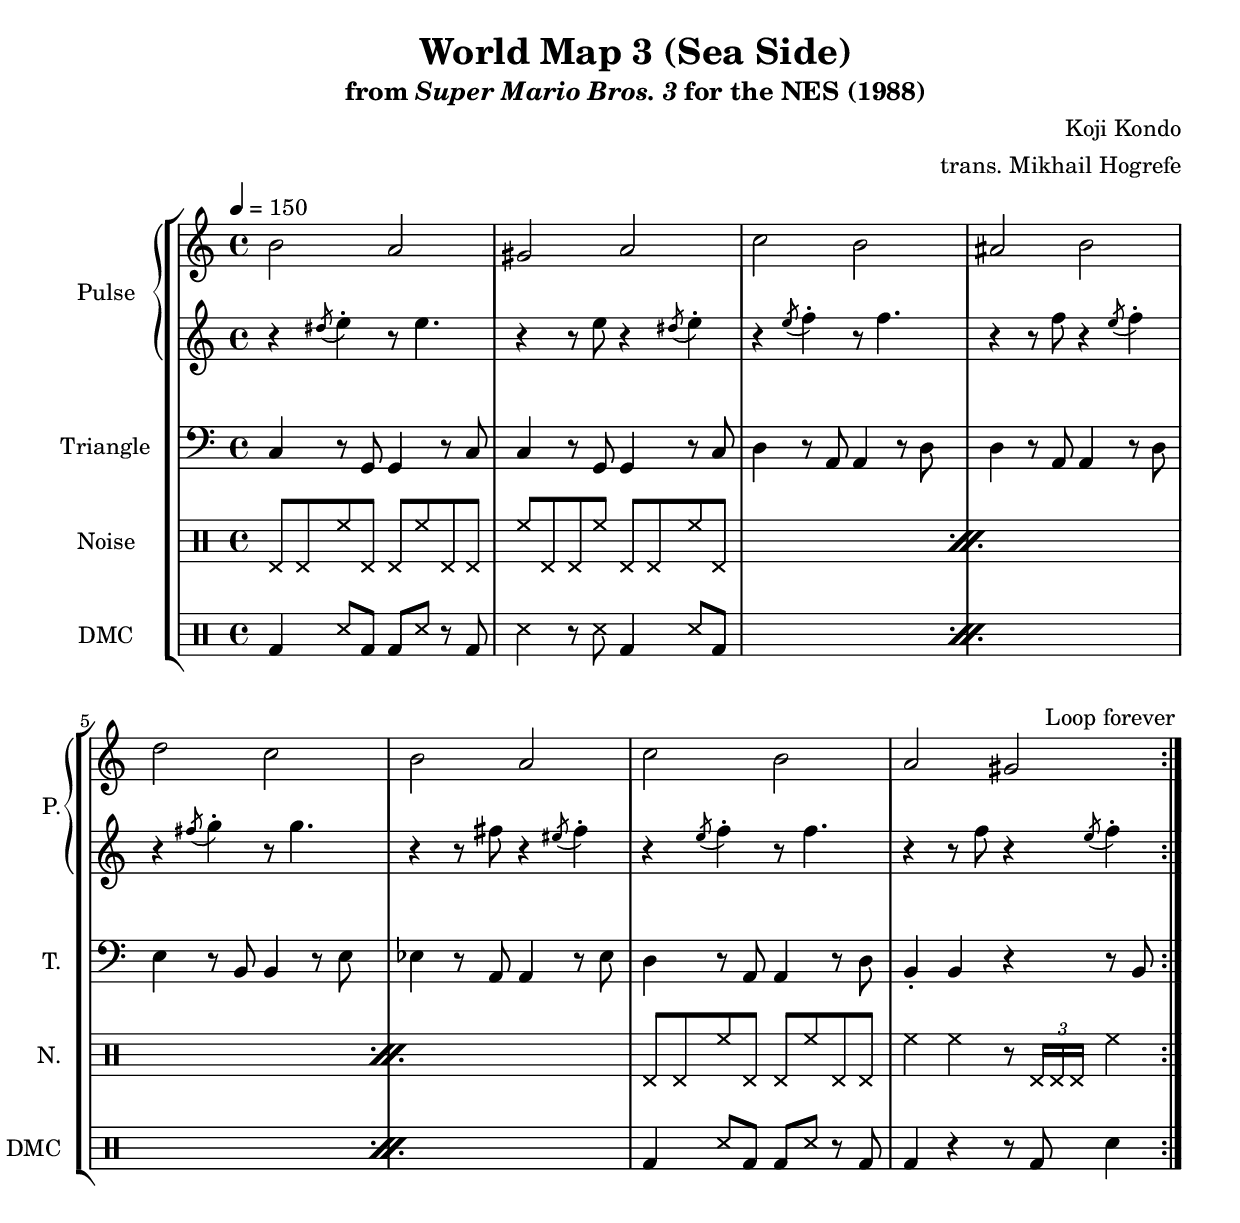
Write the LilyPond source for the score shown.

\version "2.22.0"

\paper {
  left-margin = 0.6\in
}

\book {
    \header {
        title = "World Map 3 (Sea Side)"
        subtitle = \markup { "from" {\italic "Super Mario Bros. 3"} "for the NES (1988)" }
        composer = "Koji Kondo"
        arranger = "trans. Mikhail Hogrefe"
    }

    \score {
        {
            \new StaffGroup <<
                \new GrandStaff <<
                    \set GrandStaff.instrumentName = "Pulse"
                    \set GrandStaff.shortInstrumentName = "P."
                    \new Staff \relative c'' {
\tempo 4 = 150
                        \repeat volta 2 {
b2 a |
gis2 a |
c2 b |
ais2 b |
d2 c |
b2 a |
c2 b |
a2 gis |
                        }
\once \override Score.RehearsalMark.self-alignment-X = #RIGHT
\mark \markup { \fontsize #-2 "Loop forever" }
                    }

                    \new Staff \relative c'' {
r4 \acciaccatura dis8 e4-. r8 e4. |
r4 r8 e r4 \acciaccatura dis8 e4-. |
r4 \acciaccatura e8 f4-. r8 f4. |
r4 r8 f r4 \acciaccatura e8 f4-. |
r4 \acciaccatura fis8 g4-. r8 g4. |
r4 r8 fis r4 \acciaccatura eis8 fis4-. |
r4 \acciaccatura e8 f4-. r8 f4. |
r4 r8 f r4 \acciaccatura e8 f4-. |
                    }
                >>

                \new Staff \relative c {
                    \set Staff.instrumentName = "Triangle"
                    \set Staff.shortInstrumentName = "T."
\clef bass
c4 r8 g g4 r8 c |
c4 r8 g g4 r8 c |
d4 r8 a a4 r8 d |
d4 r8 a a4 r8 d |
e4 r8 b b4 r8 e |
ees4 r8 a, a4 r8 ees' |
d4 r8 a a4 r8 d |
b4-. b r r8 b |
                }

                \new DrumStaff {
                    \drummode {
                        \set Staff.instrumentName="Noise"
                        \set Staff.shortInstrumentName="N."
                        \repeat percent 3 {
hhp8 hhp hh hhp hhp hh hhp hhp |
hh8 hhp hhp hh hhp hhp hh hhp |
                        }
hhp8 hhp hh hhp hhp hh hhp hhp |
hh4 hh r8 \tuplet 3/2 { hhp16 hhp hhp } hh4 |
                    }
                }

                \new DrumStaff {
                    \drummode {
                        \set Staff.instrumentName="DMC"
                        \set Staff.shortInstrumentName="DMC"
                        \repeat percent 3 {
bd4 ss8 bd bd ss r bd |
ss4 r8 ss bd4 ss8 bd |
                        }
bd4 ss8 bd bd ss r bd |
bd4 r r8 bd sn4 |
                    }
                }
            >>
        }
        \layout {
            \context {
                \Staff
                \RemoveEmptyStaves
            }
            \context {
                \DrumStaff
                \RemoveEmptyStaves
            }
        }
    }
}
